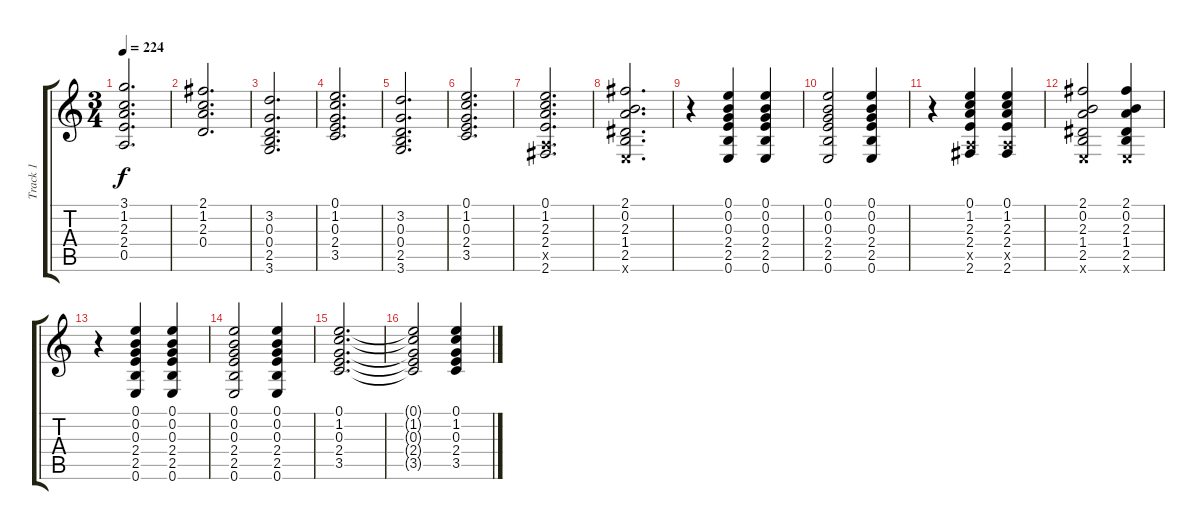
\track ("Track 1" "Track 1") {instrument electricguitarjazz}
\staff {score tabs}
\tuning (E4 B3 G3 D3 A2 E2) {hide}
\ts (3 4)
\tempo 224
\clef g2
\ks c
(3.1 1.2 2.3 2.4 0.5).2{d dy f} |
(2.1 1.2 2.3 0.4).2{d} |
(3.2 0.3 0.4 2.5 3.6).2{d} |
(0.1 1.2 0.3 2.4 3.5).2{d} |
(3.2 0.3 0.4 2.5 3.6).2{d} |
(0.1 1.2 0.3 2.4 3.5).2{d} |
(0.1 1.2 2.3 2.4 0.5{x} 2.6).2{d} |
(2.1 0.2 2.3 1.4 2.5 0.6{x}).2{d} |
r.4 (0.1 0.2 0.3 2.4 2.5 0.6).4 (0.1 0.2 0.3 2.4 2.5 0.6).4 |
(0.1 0.2 0.3 2.4 2.5 0.6).2 (0.1 0.2 0.3 2.4 2.5 0.6).4 |
r.4 (0.1 1.2 2.3 2.4 0.5{x} 2.6).4 (0.1 1.2 2.3 2.4 0.5{x} 2.6).4 |
(2.1 0.2 2.3 1.4 2.5 0.6{x}).2 (2.1 0.2 2.3 1.4 2.5 0.6{x}).4 |
r.4 (0.1 0.2 0.3 2.4 2.5 0.6).4 (0.1 0.2 0.3 2.4 2.5 0.6).4 |
(0.1 0.2 0.3 2.4 2.5 0.6).2 (0.1 0.2 0.3 2.4 2.5 0.6).4 |
(0.1 1.2 0.3 2.4 3.5).2{d} |
(0.1{t} 1.2{t} 0.3{t} 2.4{t} 3.5{t}).2 (0.1 1.2 0.3 2.4 3.5).4
